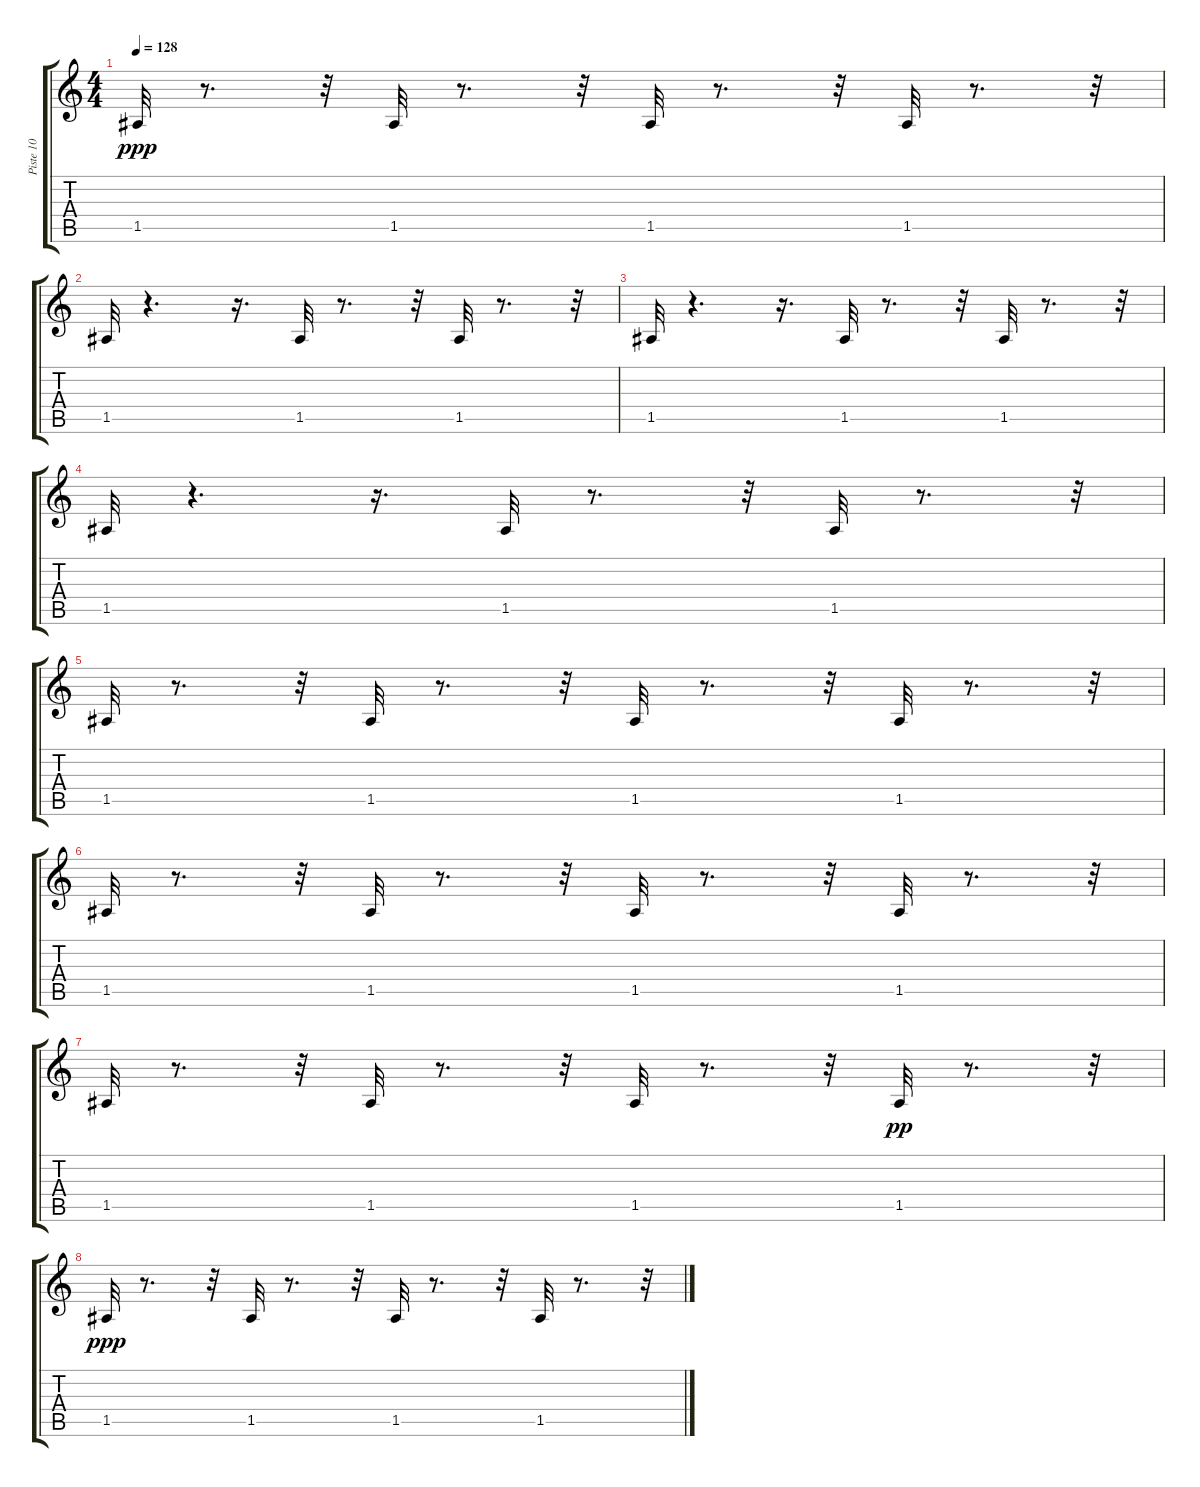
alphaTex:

\track ("Piste 10" "Piste 10") {instrument acousticguitarsteel}
\staff {score tabs}
\tuning (E4 B3 G3 D3 A2 E2) {hide}
\ts (4 4)
\tempo 128
\clef g2
\ks c
1.5.32{dy ppp} r.8{d} r.32 1.5.32 r.8{d} r.32 1.5.32 r.8{d} r.32 1.5.32 r.8{d} r.32 |
1.5.32 r.4{d} r.16{d} 1.5.32 r.8{d} r.32 1.5.32 r.8{d} r.32 |
1.5.32 r.4{d} r.16{d} 1.5.32 r.8{d} r.32 1.5.32 r.8{d} r.32 |
1.5.32 r.4{d} r.16{d} 1.5.32 r.8{d} r.32 1.5.32 r.8{d} r.32 |
1.5.32 r.8{d} r.32 1.5.32 r.8{d} r.32 1.5.32 r.8{d} r.32 1.5.32 r.8{d} r.32 |
1.5.32 r.8{d} r.32 1.5.32 r.8{d} r.32 1.5.32 r.8{d} r.32 1.5.32 r.8{d} r.32 |
1.5.32 r.8{d} r.32 1.5.32 r.8{d} r.32 1.5.32 r.8{d} r.32 1.5.32{dy pp} r.8{d} r.32 |
1.5.32{dy ppp} r.8{d} r.32 1.5.32 r.8{d} r.32 1.5.32 r.8{d} r.32 1.5.32 r.8{d} r.32
